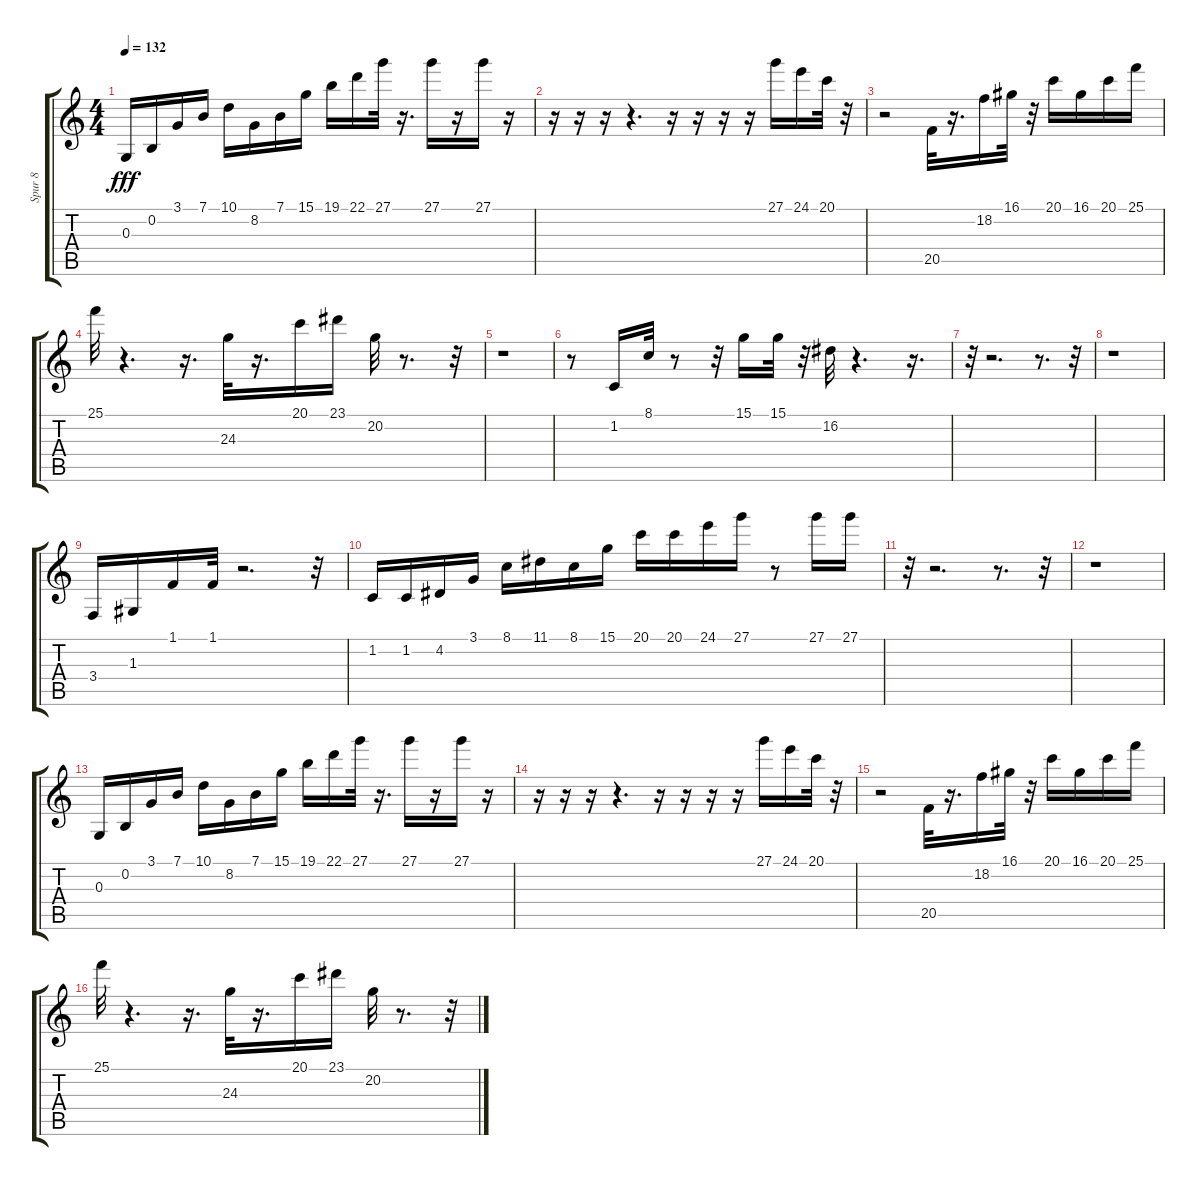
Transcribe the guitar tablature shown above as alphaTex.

\track ("Spur 8" "Spur 8") {instrument marimba}
\staff {score tabs}
\tuning (E4 B3 G3 D3 A2 E2) {hide}
\ts (4 4)
\tempo 132
\clef g2
\ks c
0.3.16{dy fff} 0.2.16 3.1.16 7.1.16 10.1.16 8.2.16 7.1.16 15.1.16 19.1.16 22.1.16 27.1.32 r.16{d} 27.1.16 r.16 27.1.16 r.16 |
r.16 r.16 r.16 r.4{d} r.16 r.16 r.16 r.16 27.1.16 24.1.16 20.1.32 r.32 |
r.2 20.5.32 r.16{d} 18.2.16 16.1.32 r.32 20.1.16 16.1.16 20.1.16 25.1.16 |
25.1.32 r.4{d} r.16{d} 24.3.32 r.16{d} 20.1.16 23.1.16 20.2.32 r.8{d} r.32 |
r.1 |
r.8 1.2.16 8.1.32 r.8 r.32 15.1.16 15.1.32 r.32 16.2.32 r.4{d} r.16{d} |
r.32 r.2{d} r.8{d} r.32 |
r.1 |
3.4.16 1.3.16 1.1.16 1.1.32 r.2{d} r.32 |
1.2.16 1.2.16 4.2.16 3.1.16 8.1.16 11.1.16 8.1.16 15.1.16 20.1.16 20.1.16 24.1.16 27.1.16 r.8 27.1.16 27.1.16 |
r.32 r.2{d} r.8{d} r.32 |
r.1 |
0.3.16 0.2.16 3.1.16 7.1.16 10.1.16 8.2.16 7.1.16 15.1.16 19.1.16 22.1.16 27.1.32 r.16{d} 27.1.16 r.16 27.1.16 r.16 |
r.16 r.16 r.16 r.4{d} r.16 r.16 r.16 r.16 27.1.16 24.1.16 20.1.32 r.32 |
r.2 20.5.32 r.16{d} 18.2.16 16.1.32 r.32 20.1.16 16.1.16 20.1.16 25.1.16 |
25.1.32 r.4{d} r.16{d} 24.3.32 r.16{d} 20.1.16 23.1.16 20.2.32 r.8{d} r.32
